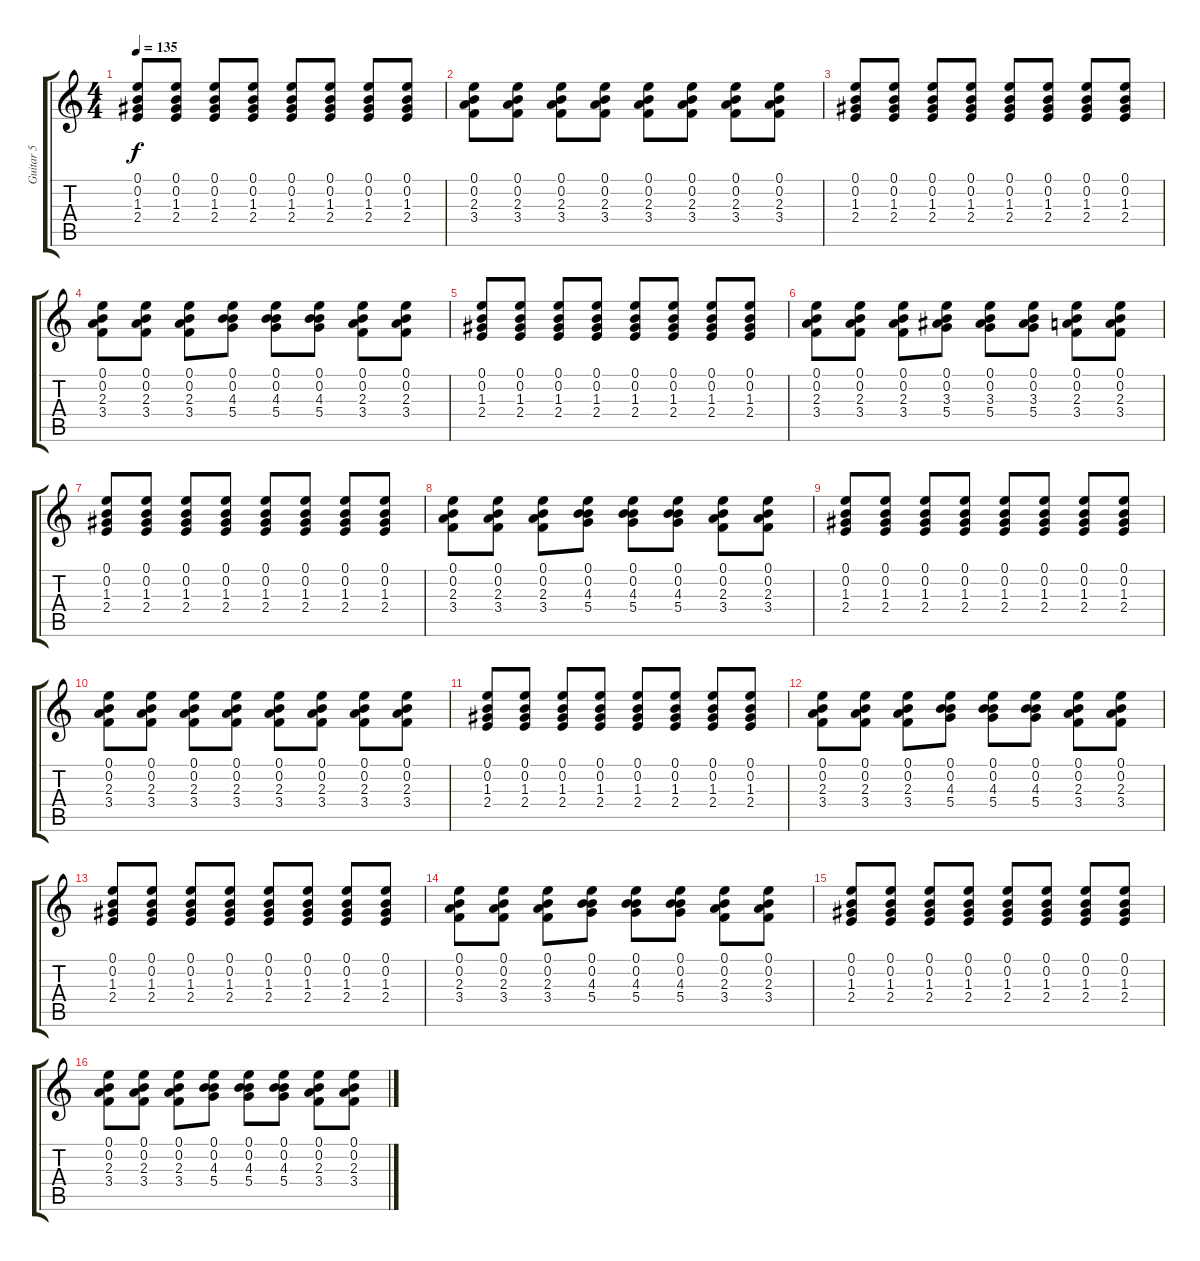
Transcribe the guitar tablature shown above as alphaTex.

\track ("Guitar 5" "Guitar 5") {instrument distortionguitar}
\staff {score tabs}
\tuning (E4 B3 G3 D3 A2 E2) {hide}
\ts (4 4)
\tempo 135
\clef g2
\ks c
(0.1 0.2 1.3 2.4).8{dy f} (0.1 0.2 1.3 2.4).8 (0.1 0.2 1.3 2.4).8 (0.1 0.2 1.3 2.4).8 (0.1 0.2 1.3 2.4).8 (0.1 0.2 1.3 2.4).8 (0.1 0.2 1.3 2.4).8 (0.1 0.2 1.3 2.4).8 |
(0.1 0.2 2.3 3.4).8 (0.1 0.2 2.3 3.4).8 (0.1 0.2 2.3 3.4).8 (0.1 0.2 2.3 3.4).8 (0.1 0.2 2.3 3.4).8 (0.1 0.2 2.3 3.4).8 (0.1 0.2 2.3 3.4).8 (0.1 0.2 2.3 3.4).8 |
(0.1 0.2 1.3 2.4).8 (0.1 0.2 1.3 2.4).8 (0.1 0.2 1.3 2.4).8 (0.1 0.2 1.3 2.4).8 (0.1 0.2 1.3 2.4).8 (0.1 0.2 1.3 2.4).8 (0.1 0.2 1.3 2.4).8 (0.1 0.2 1.3 2.4).8 |
(0.1 0.2 2.3 3.4).8 (0.1 0.2 2.3 3.4).8 (0.1 0.2 2.3 3.4).8 (0.1 0.2 4.3 5.4).8 (0.1 0.2 4.3 5.4).8 (0.1 0.2 4.3 5.4).8 (0.1 0.2 2.3 3.4).8 (0.1 0.2 2.3 3.4).8 |
(0.1 0.2 1.3 2.4).8 (0.1 0.2 1.3 2.4).8 (0.1 0.2 1.3 2.4).8 (0.1 0.2 1.3 2.4).8 (0.1 0.2 1.3 2.4).8 (0.1 0.2 1.3 2.4).8 (0.1 0.2 1.3 2.4).8 (0.1 0.2 1.3 2.4).8 |
(0.1 0.2 2.3 3.4).8 (0.1 0.2 2.3 3.4).8 (0.1 0.2 2.3 3.4).8 (0.1 0.2 3.3 5.4).8 (0.1 0.2 3.3 5.4).8 (0.1 0.2 3.3 5.4).8 (0.1 0.2 2.3 3.4).8 (0.1 0.2 2.3 3.4).8 |
(0.1 0.2 1.3 2.4).8 (0.1 0.2 1.3 2.4).8 (0.1 0.2 1.3 2.4).8 (0.1 0.2 1.3 2.4).8 (0.1 0.2 1.3 2.4).8 (0.1 0.2 1.3 2.4).8 (0.1 0.2 1.3 2.4).8 (0.1 0.2 1.3 2.4).8 |
(0.1 0.2 2.3 3.4).8 (0.1 0.2 2.3 3.4).8 (0.1 0.2 2.3 3.4).8 (0.1 0.2 4.3 5.4).8 (0.1 0.2 4.3 5.4).8 (0.1 0.2 4.3 5.4).8 (0.1 0.2 2.3 3.4).8 (0.1 0.2 2.3 3.4).8 |
(0.1 0.2 1.3 2.4).8 (0.1 0.2 1.3 2.4).8 (0.1 0.2 1.3 2.4).8 (0.1 0.2 1.3 2.4).8 (0.1 0.2 1.3 2.4).8 (0.1 0.2 1.3 2.4).8 (0.1 0.2 1.3 2.4).8 (0.1 0.2 1.3 2.4).8 |
(0.1 0.2 2.3 3.4).8 (0.1 0.2 2.3 3.4).8 (0.1 0.2 2.3 3.4).8 (0.1 0.2 2.3 3.4).8 (0.1 0.2 2.3 3.4).8 (0.1 0.2 2.3 3.4).8 (0.1 0.2 2.3 3.4).8 (0.1 0.2 2.3 3.4).8 |
(0.1 0.2 1.3 2.4).8 (0.1 0.2 1.3 2.4).8 (0.1 0.2 1.3 2.4).8 (0.1 0.2 1.3 2.4).8 (0.1 0.2 1.3 2.4).8 (0.1 0.2 1.3 2.4).8 (0.1 0.2 1.3 2.4).8 (0.1 0.2 1.3 2.4).8 |
(0.1 0.2 2.3 3.4).8 (0.1 0.2 2.3 3.4).8 (0.1 0.2 2.3 3.4).8 (0.1 0.2 4.3 5.4).8 (0.1 0.2 4.3 5.4).8 (0.1 0.2 4.3 5.4).8 (0.1 0.2 2.3 3.4).8 (0.1 0.2 2.3 3.4).8 |
(0.1 0.2 1.3 2.4).8 (0.1 0.2 1.3 2.4).8 (0.1 0.2 1.3 2.4).8 (0.1 0.2 1.3 2.4).8 (0.1 0.2 1.3 2.4).8 (0.1 0.2 1.3 2.4).8 (0.1 0.2 1.3 2.4).8 (0.1 0.2 1.3 2.4).8 |
(0.1 0.2 2.3 3.4).8 (0.1 0.2 2.3 3.4).8 (0.1 0.2 2.3 3.4).8 (0.1 0.2 4.3 5.4).8 (0.1 0.2 4.3 5.4).8 (0.1 0.2 4.3 5.4).8 (0.1 0.2 2.3 3.4).8 (0.1 0.2 2.3 3.4).8 |
(0.1 0.2 1.3 2.4).8 (0.1 0.2 1.3 2.4).8 (0.1 0.2 1.3 2.4).8 (0.1 0.2 1.3 2.4).8 (0.1 0.2 1.3 2.4).8 (0.1 0.2 1.3 2.4).8 (0.1 0.2 1.3 2.4).8 (0.1 0.2 1.3 2.4).8 |
(0.1 0.2 2.3 3.4).8 (0.1 0.2 2.3 3.4).8 (0.1 0.2 2.3 3.4).8 (0.1 0.2 4.3 5.4).8 (0.1 0.2 4.3 5.4).8 (0.1 0.2 4.3 5.4).8 (0.1 0.2 2.3 3.4).8 (0.1 0.2 2.3 3.4).8
